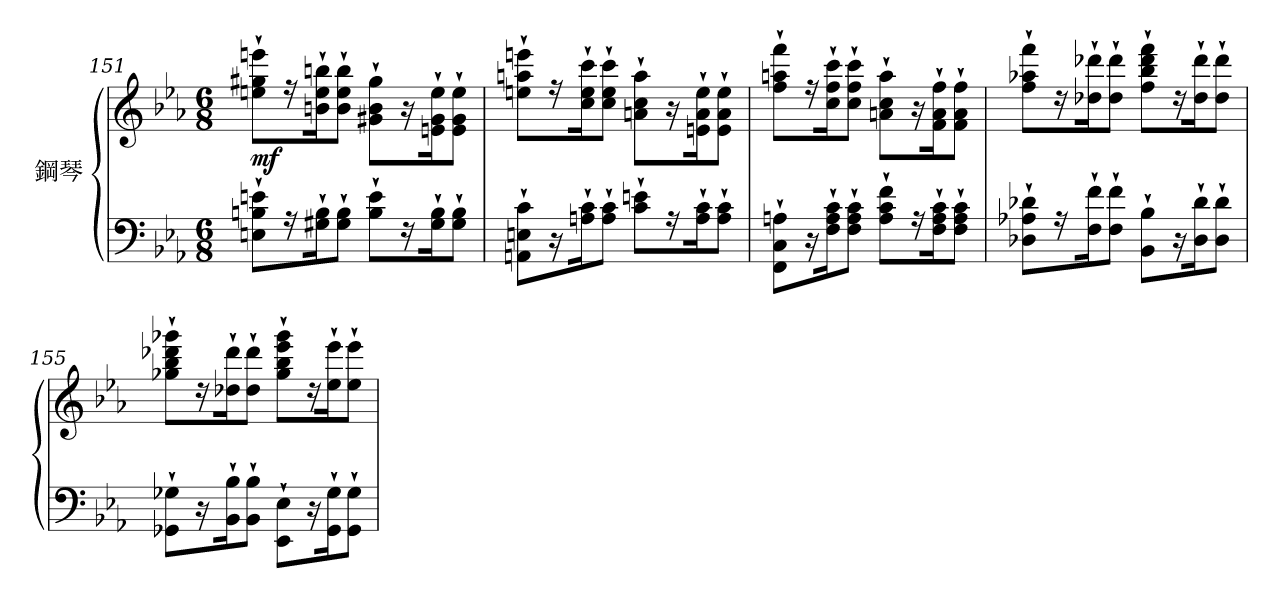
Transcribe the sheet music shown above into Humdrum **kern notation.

**kern	**kern	**dynam
*part1	*part1	*part1
*staff2	*staff1	*staff1/2
*I"鋼琴	*	*
!!LO:PB:g=z
*clefF4	*clefG2	*
*k[b-e-a-]	*k[b-e-a-]	*
*M6/8	*M6/8	*
=151	=151	=151
!	!	!LO:DY:b
8En\` 8Bn\` 8en\`L	8een\` 8gg#X\` 8eeen\`L	mf
16r	16r	.
16G#X\` 16B\`K	16bn\` 16ee\` 16bbn\`K	.
8G#\` 8B\`J	8b\` 8ee\` 8bb\`J	.
8B\` 8e\`L	8g#X\` 8b\` 8gg#\`L	.
16rF	16r	.
16G#\` 16B\`K	16en\` 16g#\` 16ee\`K	.
8G#\` 8B\`J	8e\` 8g#\` 8ee\`J	.
=152	=152	=152
8AAn\` 8En\` 8c\`L	8een\` 8aan\` 8eeen\`L	.
16r	16r	.
16An\` 16c\`K	16cc\` 16ee\` 16ccc\`K	.
8A\` 8c\`J	8cc\` 8ee\` 8ccc\`J	.
8c\` 8en\`L	8an\` 8cc\` 8aa\`L	.
16rA	16r	.
16A\` 16c\`K	16en\` 16a\` 16ee\`K	.
8A\` 8c\`J	8e\` 8a\` 8ee\`J	.
=153	=153	=153
8FF\` 8C\` 8An\`L	8ff\` 8aan\` 8fff\`L	.
16r	16r	.
16F\` 16A\` 16c\`K	16cc\` 16ff\` 16ccc\`K	.
8F\` 8A\` 8c\`J	8cc\` 8ff\` 8ccc\`J	.
8A\` 8c\` 8f\`L	8an\` 8cc\` 8aa\`L	.
16rA	16r	.
16F\` 16A\` 16c\`K	16f\` 16a\` 16ff\`K	.
8F\` 8A\` 8c\`J	8f\` 8a\` 8ff\`J	.
=154	=154	=154
8D-X\` 8A-X\` 8d-X\`L	8ff\` 8aa-X\` 8fff\`L	.
16r	16rdd	.
16F\` 16f\`K	16dd-X\` 16ddd-X\`K	.
8F\` 8f\`J	8dd-\` 8ddd-\`J	.
8BB-\` 8B-\`L	8ff\` 8bb-\` 8ddd-\` 8fff\`L	.
16r	16rdd	.
16D-\` 16d-\`K	16dd-\` 16ddd-\`K	.
8D-\` 8d-\`J	8dd-\` 8ddd-\`J	.
=155	=155	=155
8GG-X\` 8G-X\`L	8gg-X\` 8bb-\` 8ddd-X\` 8ggg-X\`L	.
16r	16rdd	.
16BB-\` 16B-\`K	16dd-X\` 16ddd-\`K	.
8BB-\` 8B-\`J	8dd-\` 8ddd-\`J	.
8EE-\` 8E-\`L	8gg-\` 8bb-\` 8eee-\` 8ggg-\`L	.
16r	16rdd	.
16GG-\` 16G-\`K	16ee-\` 16eee-\`K	.
8GG-\` 8G-\`J	8ee-\` 8eee-\`J	.
=	=	=
*-	*-	*-
